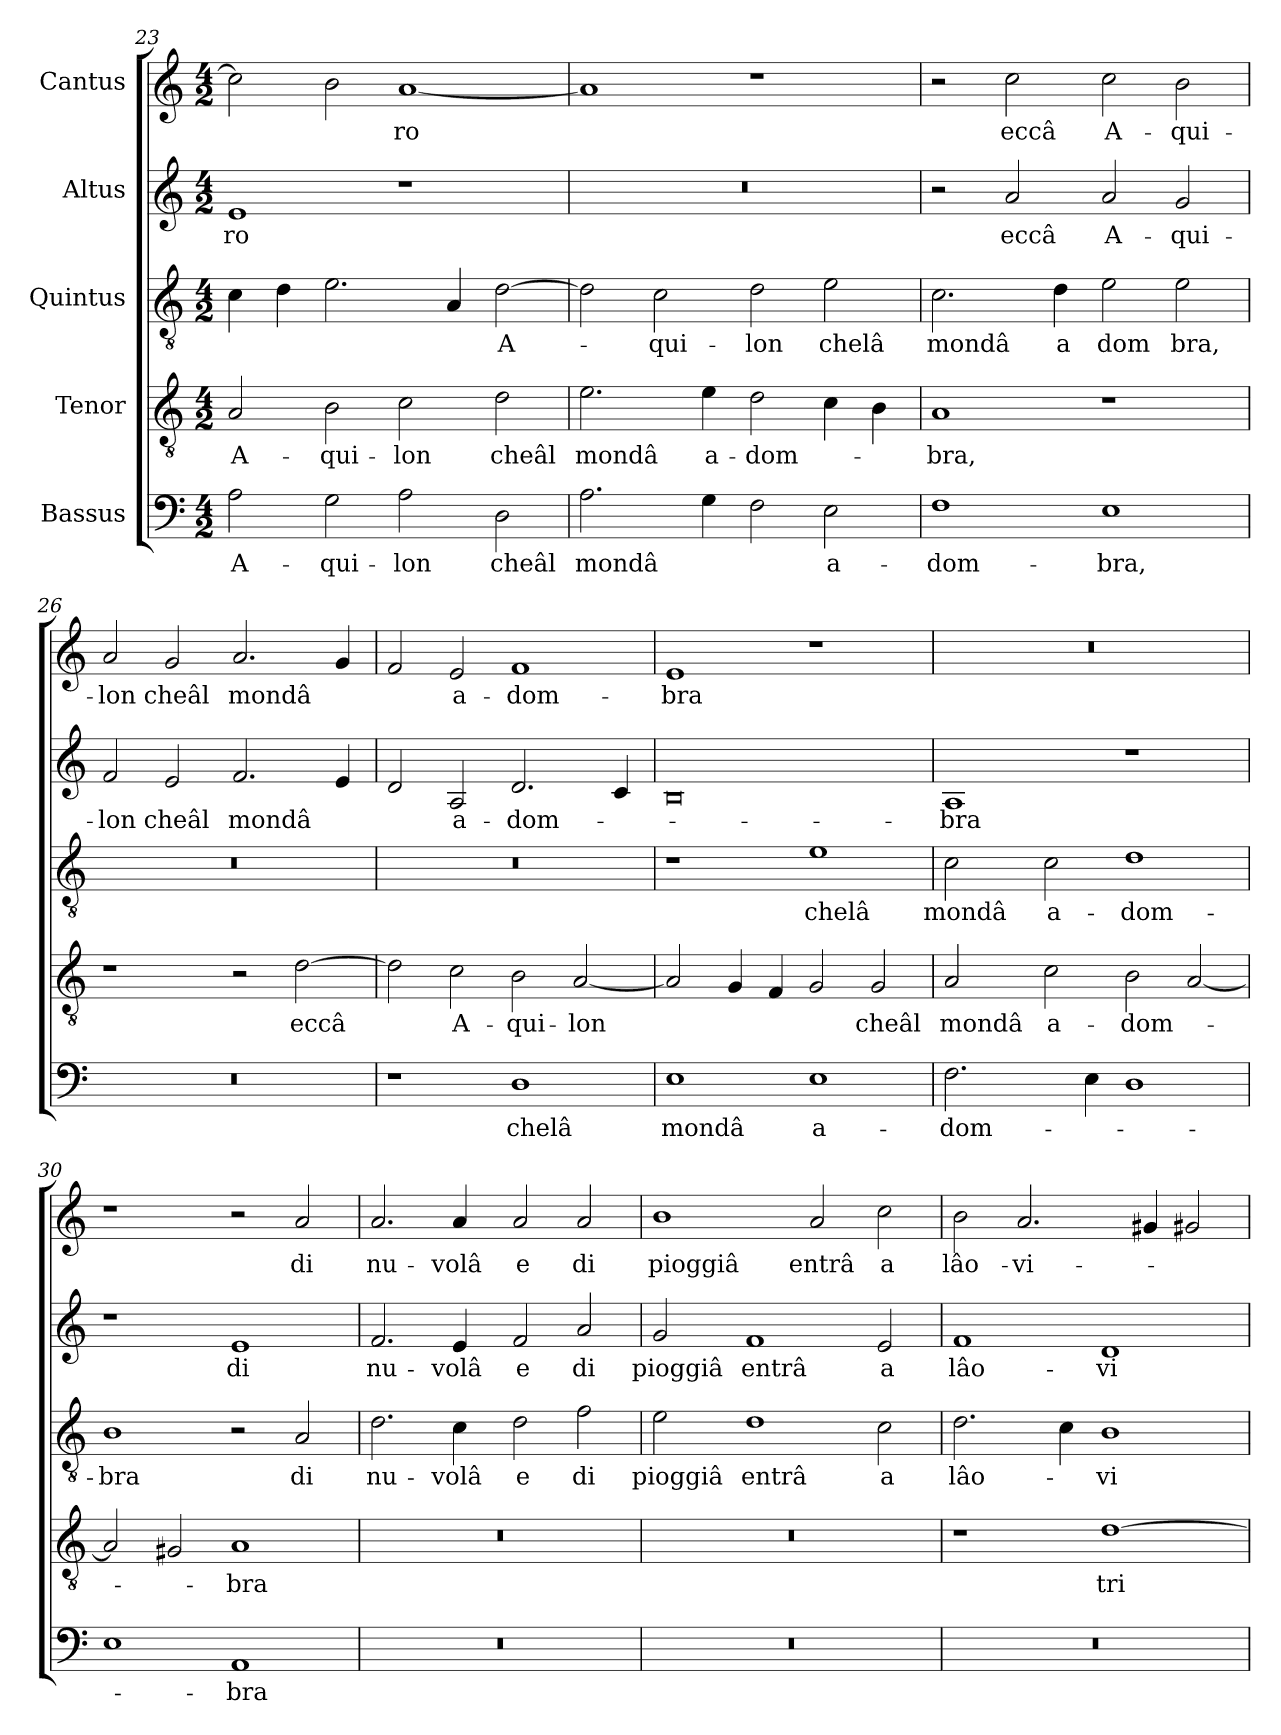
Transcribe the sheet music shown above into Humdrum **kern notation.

**kern	**text	**kern	**text	**kern	**text	**kern	**text	**kern	**text
*part5	*part5	*part4	*part4	*part3	*part3	*part2	*part2	*part1	*part1
*staff5	*staff5	*staff4	*staff4	*staff3	*staff3	*staff2	*staff2	*staff1	*staff1
*I"Bassus	*	*I"Tenor	*	*I"Quintus	*	*I"Altus	*	*I"Cantus	*
*clefF4	*	*clefGv2	*	*clefGv2	*	*clefG2	*	*clefG2	*
*k[]	*	*k[]	*	*k[]	*	*k[]	*	*k[]	*
*M4/2	*	*M4/2	*	*M4/2	*	*M4/2	*	*M4/2	*
=23	=23	=23	=23	=23	=23	=23	=23	=23	=23
2A\	A-	2A/	A-	4c\	.	1e/	-ro	2cc\]	.
.	.	.	.	4d\	.	.	.	.	.
2G\	-qui-	2B\	-qui-	2.e\	.	.	.	2b\	.
2A\	-lon	2c\	-lon	.	.	1r	.	[1a/	-ro
.	.	.	.	4A/	.	.	.	.	.
2D\	cheâl	2d\	cheâl	[2d\	A-	.	.	.	.
=24	=24	=24	=24	=24	=24	=24	=24	=24	=24
2.A\	mondâ	2.e\	mondâ	2d\]	.	0r	.	1a/]	.
.	.	.	.	2c\	-qui-	.	.	.	.
4G\	.	4e\	a-	.	.	.	.	.	.
2F\	.	2d\	-dom-	2d\	-lon	.	.	1r	.
2E\	a-	4c\	.	2e\	chelâ	.	.	.	.
.	.	4B\	.	.	.	.	.	.	.
=25	=25	=25	=25	=25	=25	=25	=25	=25	=25
1F\	-dom-	1A/	-bra,	2.c\	mondâ	2r	.	2r	.
.	.	.	.	.	.	2a/	eccâ	2cc\	eccâ
.	.	.	.	4d\	a	.	.	.	.
1E\	-bra,	1r	.	2e\	dom	2a/	A-	2cc\	A-
.	.	.	.	2e\	bra,	2g/	-qui-	2b\	-qui-
=26	=26	=26	=26	=26	=26	=26	=26	=26	=26
0r	.	1r	.	0r	.	2f/	-lon	2a/	-lon
.	.	.	.	.	.	2e/	cheâl	2g/	cheâl
.	.	2r	.	.	.	2.f/	mondâ	2.a/	mondâ
.	.	[2d\	eccâ	.	.	.	.	.	.
.	.	.	.	.	.	4e/	.	4g/	.
=27	=27	=27	=27	=27	=27	=27	=27	=27	=27
1r	.	2d\]	.	0r	.	2d/	.	2f/	.
.	.	2c\	A-	.	.	2A/	a-	2e/	a-
1D\	chelâ	2B\	-qui-	.	.	2.d/	-dom-	1f/	-dom-
.	.	[2A/	-lon	.	.	.	.	.	.
.	.	.	.	.	.	4c/	.	.	.
=28	=28	=28	=28	=28	=28	=28	=28	=28	=28
1E\	mondâ	2A/]	.	1r	.	0B/	.	1e/	-bra
.	.	4G/	.	.	.	.	.	.	.
.	.	4F/	.	.	.	.	.	.	.
1E\	a-	2G/	.	1e\	chelâ	.	.	1r	.
.	.	2G/	cheâl	.	.	.	.	.	.
=29	=29	=29	=29	=29	=29	=29	=29	=29	=29
2.F\	-dom-	2A/	mondâ	2c\	mondâ	1A/	-bra	0r	.
.	.	2c\	a-	2c\	a-	.	.	.	.
4E\	.	.	.	.	.	.	.	.	.
1D\	.	2B\	-dom-	1d\	-dom-	1r	.	.	.
.	.	[2A/	.	.	.	.	.	.	.
=30	=30	=30	=30	=30	=30	=30	=30	=30	=30
1E\	.	2A/]	.	1B\	-bra	1r	.	1r	.
.	.	2G#X/	.	.	.	.	.	.	.
1AA/	-bra	1A/	-bra	2r	.	1e/	di	2r	.
.	.	.	.	2A/	di	.	.	2a/	di
=31	=31	=31	=31	=31	=31	=31	=31	=31	=31
0r	.	0r	.	2.d\	nu-	2.f/	nu-	2.a/	nu-
.	.	.	.	4c\	-volâ	4e/	-volâ	4a/	-volâ
.	.	.	.	2d\	e	2f/	e	2a/	e
.	.	.	.	2f\	di	2a/	di	2a/	di
=32	=32	=32	=32	=32	=32	=32	=32	=32	=32
0r	.	0r	.	2e\	pioggiâ	2g/	pioggiâ	1b\	pioggiâ
.	.	.	.	1d\	entrâ	1f/	entrâ	.	.
.	.	.	.	.	.	.	.	2a/	entrâ
.	.	.	.	2c\	a	2e/	a	2cc\	a
=33	=33	=33	=33	=33	=33	=33	=33	=33	=33
0r	.	1r	.	2.d\	lâo-	1f/	lâo-	2b\	lâo-
.	.	.	.	.	.	.	.	2.a/	-vi-
.	.	.	.	4c\	.	.	.	.	.
.	.	[1d\	tri-	1B\	-vi-	1d/	-vi-	.	.
.	.	.	.	.	.	.	.	4g#X/	.
.	.	.	.	.	.	.	.	2g#X/	.
=	=	=	=	=	=	=	=	=	=
*-	*-	*-	*-	*-	*-	*-	*-	*-	*-
